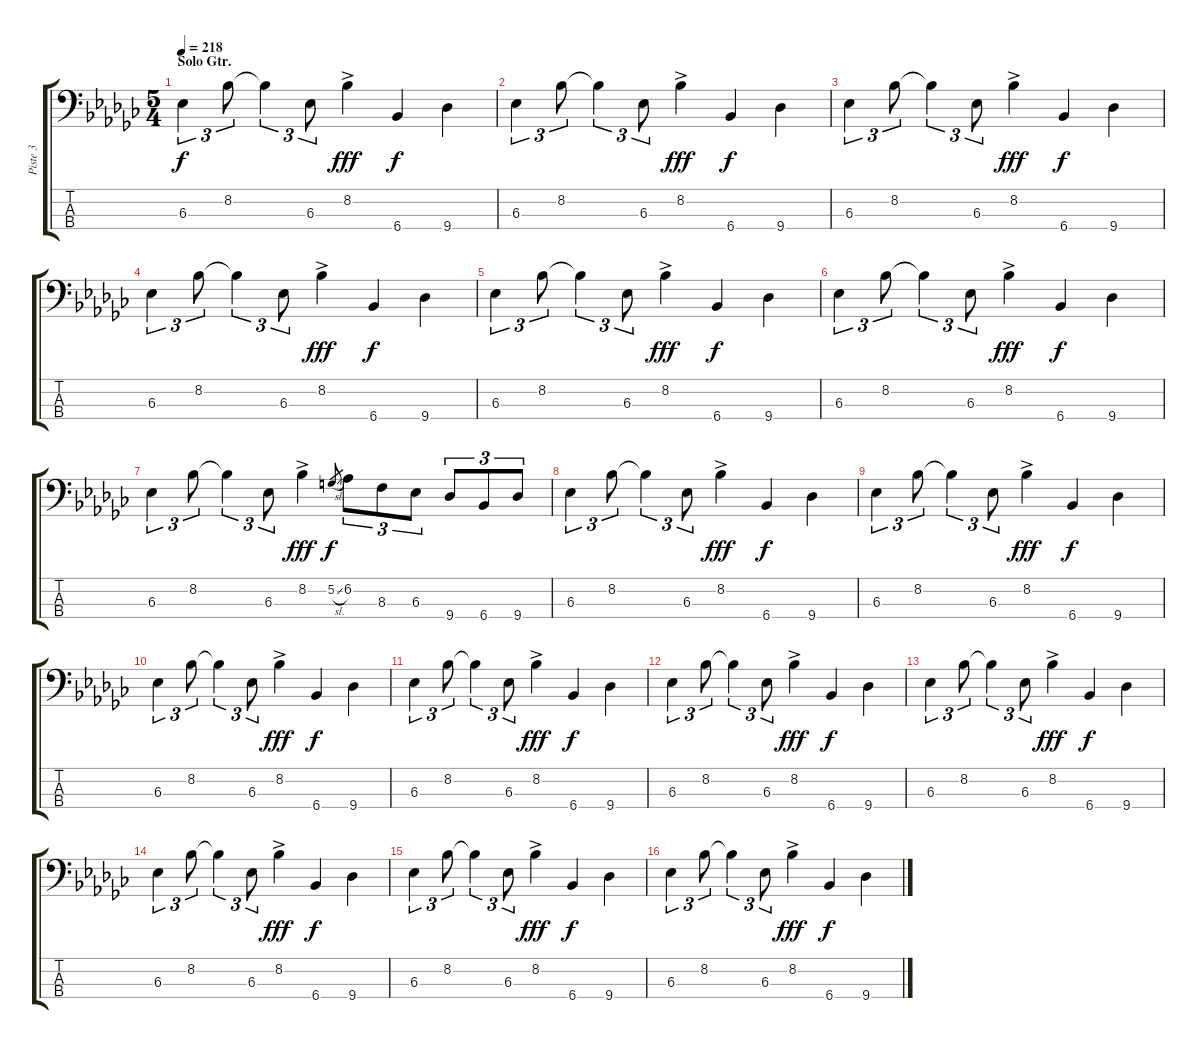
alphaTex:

\track ("Piste 3" "Piste 3") {instrument acousticbass}
\staff {score tabs}
\tuning (G2 D2 A1 E1) {hide}
\ts (5 4)
\section ("" "Solo Gtr.")
\tempo 218
\clef f4
\ks ebminor
6.3.4{tu (3 2) dy f volume 15 balance 3 instrument acousticbass} 8.2.8{tu (3 2)} 8.2{t}.4{tu (3 2)} 6.3.8{tu (3 2)} 8.2{ac}.4{dy fff} 6.4.4{dy f} 9.4.4 |
6.3.4{tu (3 2)} 8.2.8{tu (3 2)} 8.2{t}.4{tu (3 2)} 6.3.8{tu (3 2)} 8.2{ac}.4{dy fff} 6.4.4{dy f} 9.4.4 |
6.3.4{tu (3 2)} 8.2.8{tu (3 2)} 8.2{t}.4{tu (3 2)} 6.3.8{tu (3 2)} 8.2{ac}.4{dy fff} 6.4.4{dy f} 9.4.4 |
6.3.4{tu (3 2)} 8.2.8{tu (3 2)} 8.2{t}.4{tu (3 2)} 6.3.8{tu (3 2)} 8.2{ac}.4{dy fff} 6.4.4{dy f} 9.4.4 |
6.3.4{tu (3 2)} 8.2.8{tu (3 2)} 8.2{t}.4{tu (3 2)} 6.3.8{tu (3 2)} 8.2{ac}.4{dy fff} 6.4.4{dy f} 9.4.4 |
6.3.4{tu (3 2)} 8.2.8{tu (3 2)} 8.2{t}.4{tu (3 2)} 6.3.8{tu (3 2)} 8.2{ac}.4{dy fff} 6.4.4{dy f} 9.4.4 |
6.3.4{tu (3 2)} 8.2.8{tu (3 2)} 8.2{t}.4{tu (3 2)} 6.3.8{tu (3 2)} 8.2{ac}.4{dy fff} 5.2{sl}.8{gr dy f} 6.2.8{tu (3 2)} 8.3.8{tu (3 2)} 6.3.8{tu (3 2)} 9.4.8{tu (3 2)} 6.4.8{tu (3 2)} 9.4.8{tu (3 2)} |
6.3.4{tu (3 2)} 8.2.8{tu (3 2)} 8.2{t}.4{tu (3 2)} 6.3.8{tu (3 2)} 8.2{ac}.4{dy fff} 6.4.4{dy f} 9.4.4 |
6.3.4{tu (3 2)} 8.2.8{tu (3 2)} 8.2{t}.4{tu (3 2)} 6.3.8{tu (3 2)} 8.2{ac}.4{dy fff} 6.4.4{dy f} 9.4.4 |
6.3.4{tu (3 2)} 8.2.8{tu (3 2)} 8.2{t}.4{tu (3 2)} 6.3.8{tu (3 2)} 8.2{ac}.4{dy fff} 6.4.4{dy f} 9.4.4 |
6.3.4{tu (3 2)} 8.2.8{tu (3 2)} 8.2{t}.4{tu (3 2)} 6.3.8{tu (3 2)} 8.2{ac}.4{dy fff} 6.4.4{dy f} 9.4.4 |
6.3.4{tu (3 2)} 8.2.8{tu (3 2)} 8.2{t}.4{tu (3 2)} 6.3.8{tu (3 2)} 8.2{ac}.4{dy fff} 6.4.4{dy f} 9.4.4 |
6.3.4{tu (3 2)} 8.2.8{tu (3 2)} 8.2{t}.4{tu (3 2)} 6.3.8{tu (3 2)} 8.2{ac}.4{dy fff} 6.4.4{dy f} 9.4.4 |
6.3.4{tu (3 2)} 8.2.8{tu (3 2)} 8.2{t}.4{tu (3 2)} 6.3.8{tu (3 2)} 8.2{ac}.4{dy fff} 6.4.4{dy f} 9.4.4 |
6.3.4{tu (3 2)} 8.2.8{tu (3 2)} 8.2{t}.4{tu (3 2)} 6.3.8{tu (3 2)} 8.2{ac}.4{dy fff} 6.4.4{dy f} 9.4.4 |
6.3.4{tu (3 2)} 8.2.8{tu (3 2)} 8.2{t}.4{tu (3 2)} 6.3.8{tu (3 2)} 8.2{ac}.4{dy fff} 6.4.4{dy f} 9.4.4
